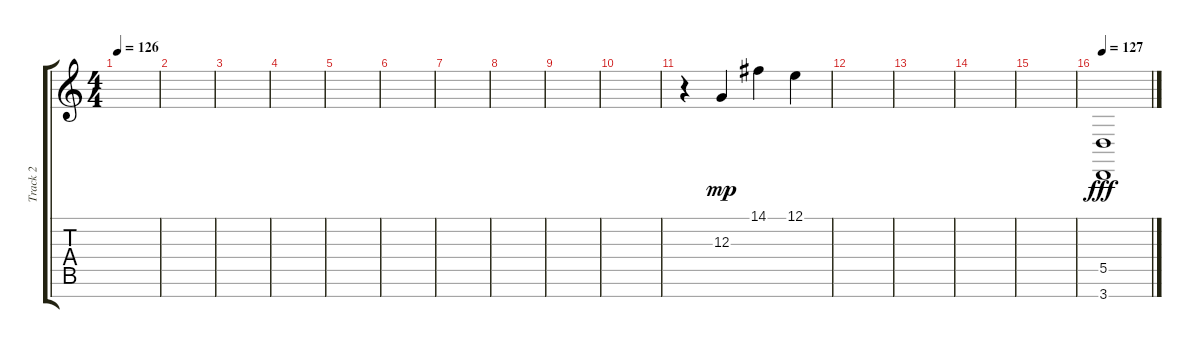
\track ("Track 2" "Track 2") {instrument pad1newage}
\staff {score tabs}
\tuning (E4 B3 G3 D3 A2 E2 B1) {hide}
\ts (4 4)
\tempo 126
\clef g2
\ks c
|
|
|
|
|
|
|
|
|
|
r.4{balance 0 instrument flute} 12.3.4{dy mp} 14.1.4 12.1.4 |
|
|
|
|
\tempo 127
(5.5 3.7).1{dy fff balance 8 instrument stringensemble1}
